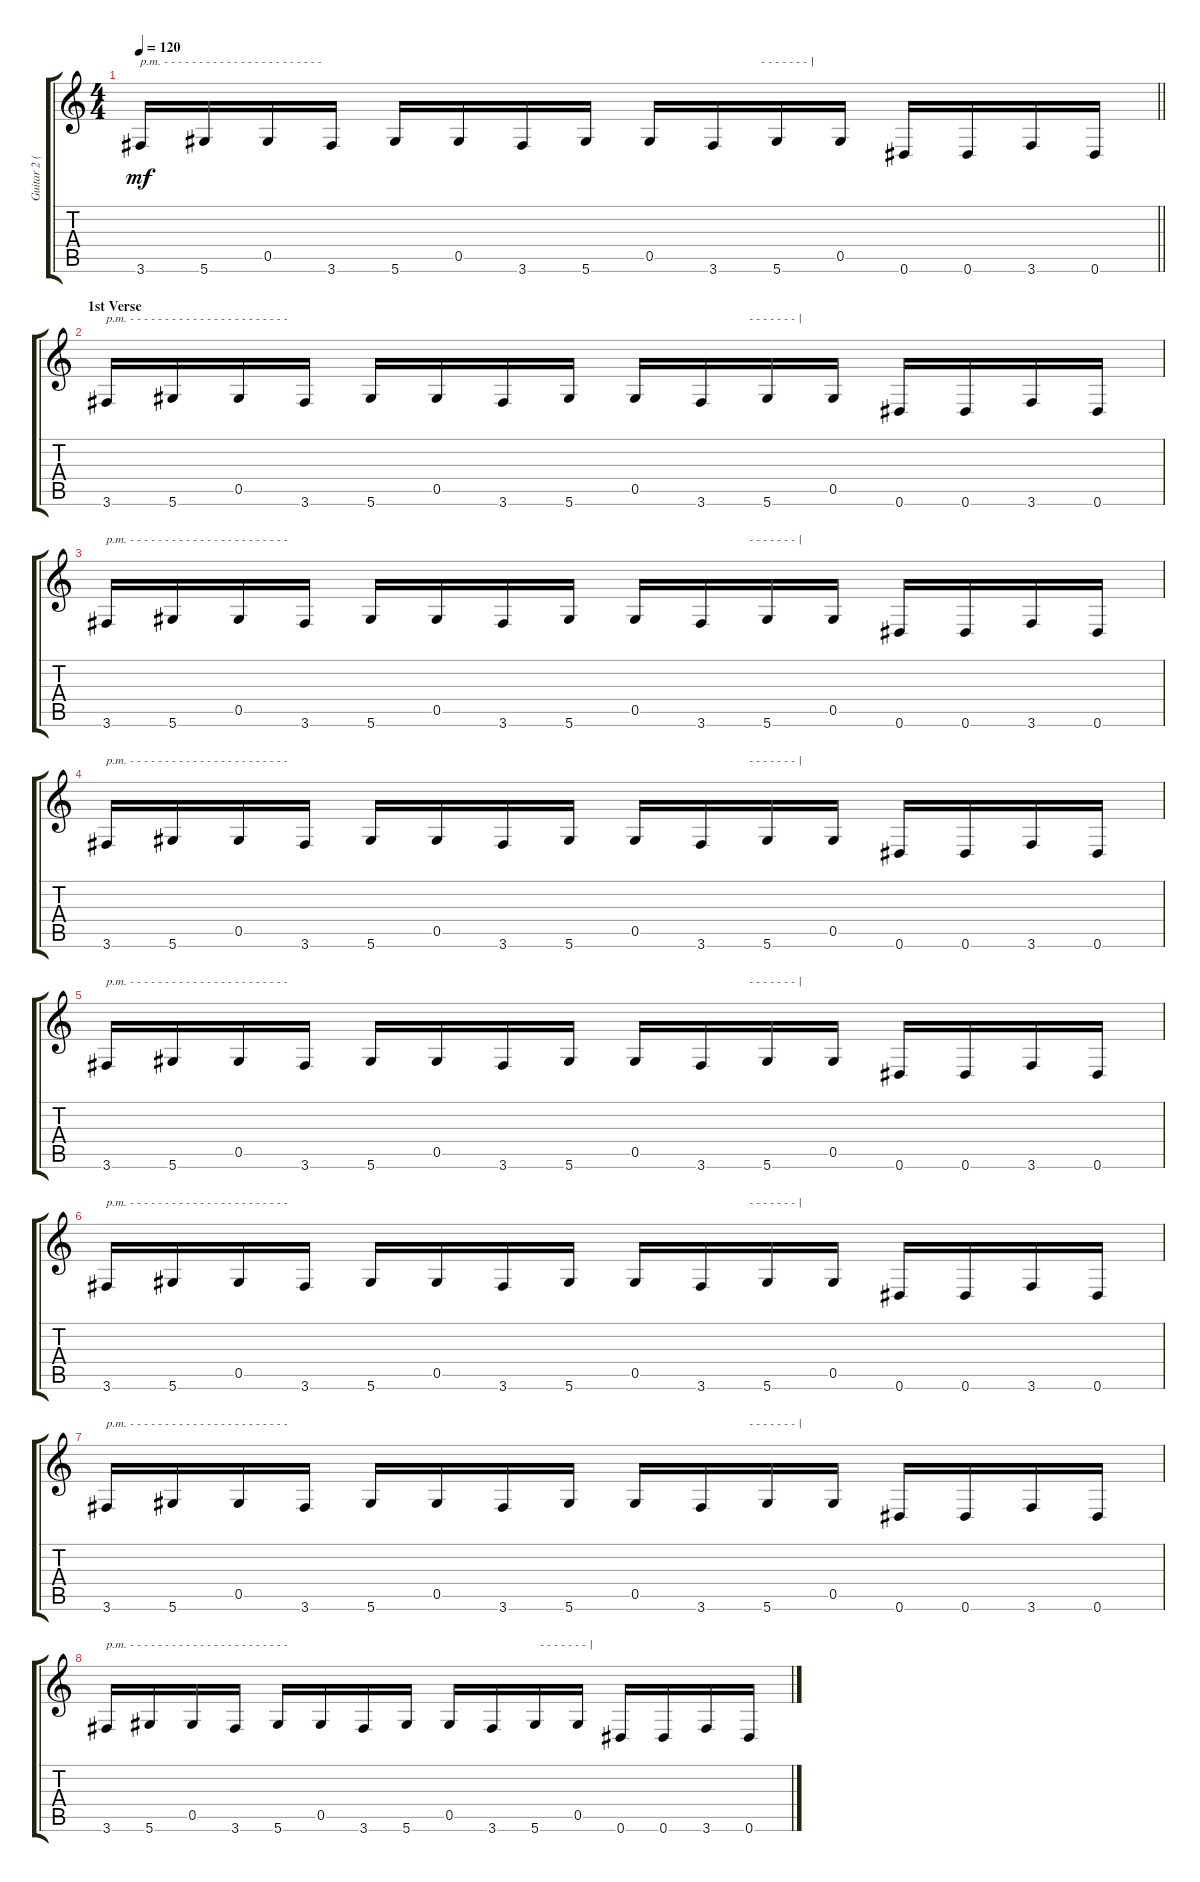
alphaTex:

\track ("Guitar 2 (Slash)" "Guitar 2 (") {instrument overdrivenguitar}
\staff {score tabs}
\tuning (Eb4 Bb3 Gb3 Db3 Ab2 Eb2) {hide}
\ts (4 4)
\tempo 120
\clef g2
\barLineRight lightlight
\ks c
3.6.16{txt "p.m. - - - - - - - - - - - - - - - - - - - - - - -" dy mf} 5.6.16 0.5.16 3.6.16 5.6.16 0.5.16 3.6.16 5.6.16 0.5.16 3.6.16{txt "                - - - - - - - |"} 5.6.16 0.5.16 0.6.16 0.6.16 3.6.16 0.6.16 |
\section ("" "1st Verse")
3.6.16{txt "p.m. - - - - - - - - - - - - - - - - - - - - - - -"} 5.6.16 0.5.16 3.6.16 5.6.16 0.5.16 3.6.16 5.6.16 0.5.16 3.6.16{txt "                - - - - - - - |"} 5.6.16 0.5.16 0.6.16 0.6.16 3.6.16 0.6.16 |
3.6.16{txt "p.m. - - - - - - - - - - - - - - - - - - - - - - -"} 5.6.16 0.5.16 3.6.16 5.6.16 0.5.16 3.6.16 5.6.16 0.5.16 3.6.16{txt "                - - - - - - - |"} 5.6.16 0.5.16 0.6.16 0.6.16 3.6.16 0.6.16 |
3.6.16{txt "p.m. - - - - - - - - - - - - - - - - - - - - - - -"} 5.6.16 0.5.16 3.6.16 5.6.16 0.5.16 3.6.16 5.6.16 0.5.16 3.6.16{txt "                - - - - - - - |"} 5.6.16 0.5.16 0.6.16 0.6.16 3.6.16 0.6.16 |
3.6.16{txt "p.m. - - - - - - - - - - - - - - - - - - - - - - -"} 5.6.16 0.5.16 3.6.16 5.6.16 0.5.16 3.6.16 5.6.16 0.5.16 3.6.16{txt "                - - - - - - - |"} 5.6.16 0.5.16 0.6.16 0.6.16 3.6.16 0.6.16 |
3.6.16{txt "p.m. - - - - - - - - - - - - - - - - - - - - - - -"} 5.6.16 0.5.16 3.6.16 5.6.16 0.5.16 3.6.16 5.6.16 0.5.16 3.6.16{txt "                - - - - - - - |"} 5.6.16 0.5.16 0.6.16 0.6.16 3.6.16 0.6.16 |
3.6.16{txt "p.m. - - - - - - - - - - - - - - - - - - - - - - -"} 5.6.16 0.5.16 3.6.16 5.6.16 0.5.16 3.6.16 5.6.16 0.5.16 3.6.16{txt "                - - - - - - - |"} 5.6.16 0.5.16 0.6.16 0.6.16 3.6.16 0.6.16 |
3.6.16{txt "p.m. - - - - - - - - - - - - - - - - - - - - - - -"} 5.6.16 0.5.16 3.6.16 5.6.16 0.5.16 3.6.16 5.6.16 0.5.16 3.6.16{txt "                - - - - - - - |"} 5.6.16 0.5.16 0.6.16 0.6.16 3.6.16 0.6.16
